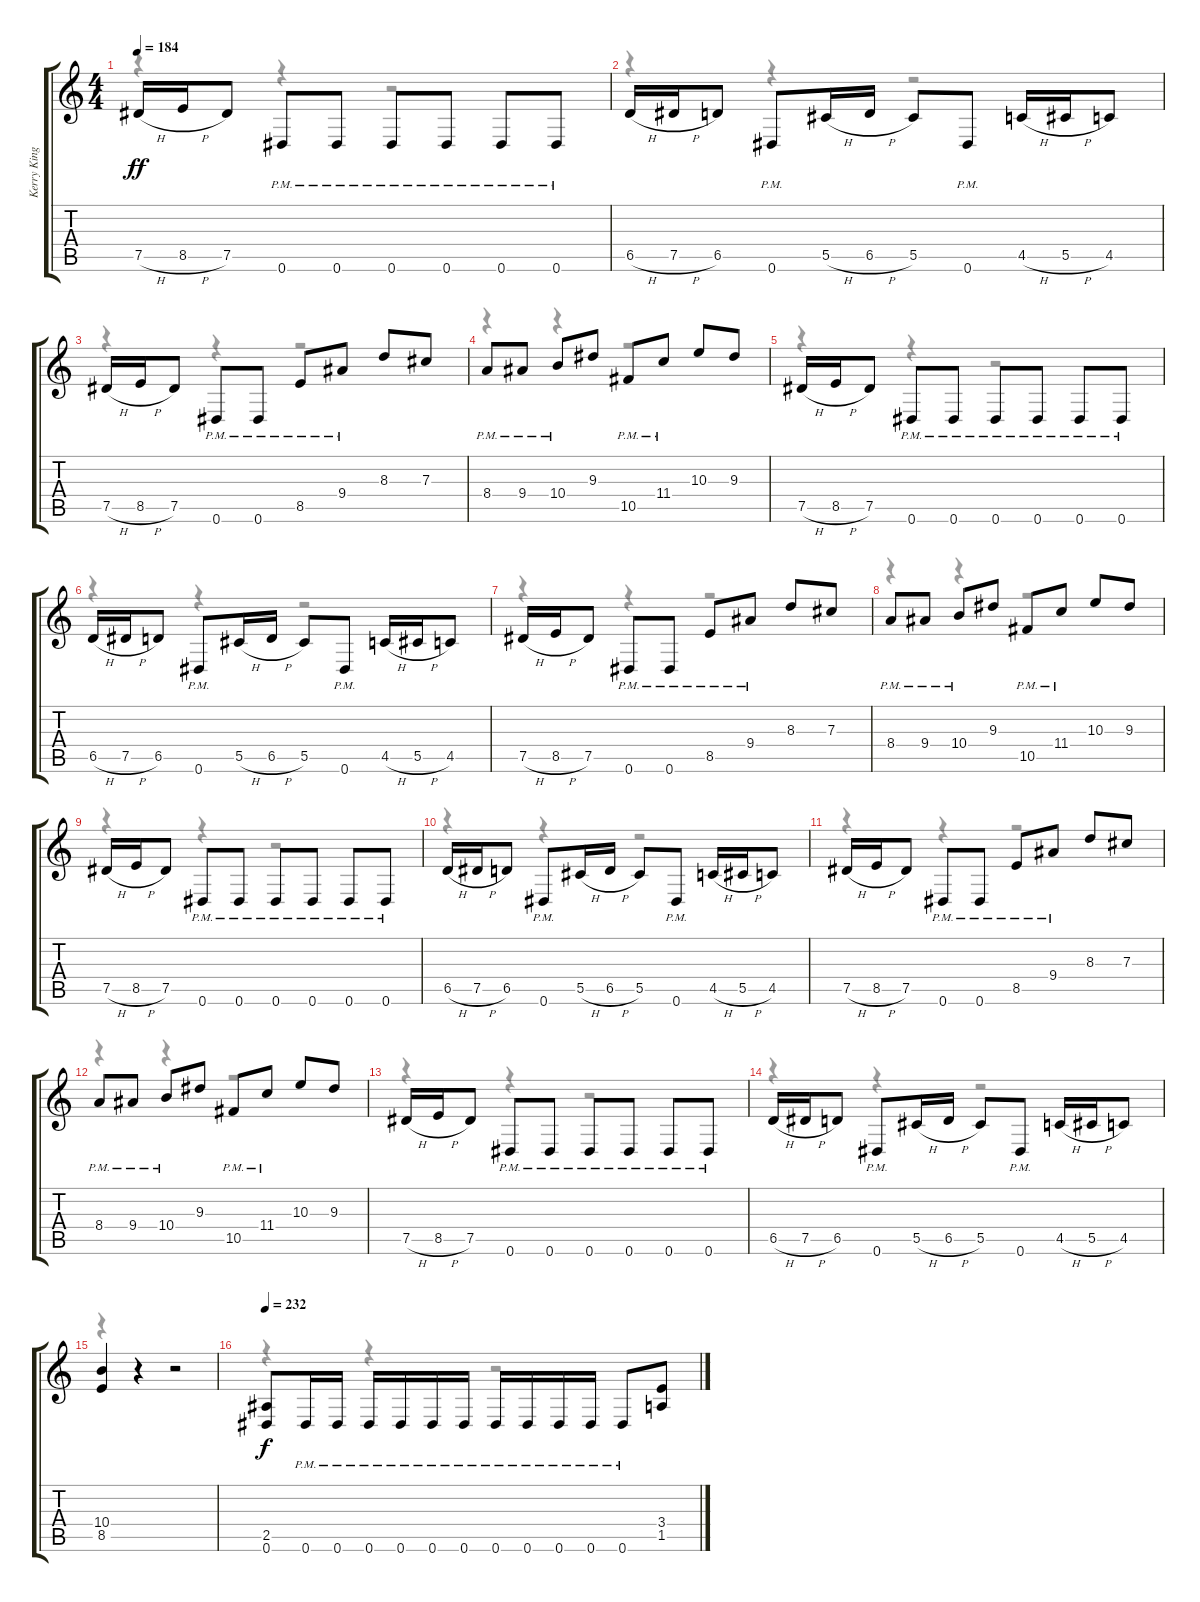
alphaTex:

\track ("Kerry King" "Kerry King") {instrument distortionguitar}
\staff {score tabs}
\tuning (Eb4 Bb3 Gb3 Db3 Ab2 Eb2) {hide}
\voice
\ts (4 4)
\tempo 184
\clef g2
\ks c
7.5{h}.16{dy ff} 8.5{h}.16 7.5.8 0.6{pm}.8 0.6{pm}.8 0.6{pm}.8 0.6{pm}.8 0.6{pm}.8 0.6{pm}.8 |
6.5{h}.16 7.5{h}.16 6.5.8 0.6{pm}.8 5.5{h}.16 6.5{h}.16 5.5.8 0.6{pm}.8 4.5{h}.16 5.5{h}.16 4.5.8 |
7.5{h}.16 8.5{h}.16 7.5.8 0.6{pm}.8 0.6{pm}.8 8.5{pm}.8 9.4{pm}.8 8.3.8 7.3.8 |
8.4{pm}.8 9.4{pm}.8 10.4{pm}.8 9.3.8 10.5{pm}.8 11.4{pm}.8 10.3.8 9.3.8 |
7.5{h}.16 8.5{h}.16 7.5.8 0.6{pm}.8 0.6{pm}.8 0.6{pm}.8 0.6{pm}.8 0.6{pm}.8 0.6{pm}.8 |
6.5{h}.16 7.5{h}.16 6.5.8 0.6{pm}.8 5.5{h}.16 6.5{h}.16 5.5.8 0.6{pm}.8 4.5{h}.16 5.5{h}.16 4.5.8 |
7.5{h}.16 8.5{h}.16 7.5.8 0.6{pm}.8 0.6{pm}.8 8.5{pm}.8 9.4{pm}.8 8.3.8 7.3.8 |
8.4{pm}.8 9.4{pm}.8 10.4{pm}.8 9.3.8 10.5{pm}.8 11.4{pm}.8 10.3.8 9.3.8 |
7.5{h}.16 8.5{h}.16 7.5.8 0.6{pm}.8 0.6{pm}.8 0.6{pm}.8 0.6{pm}.8 0.6{pm}.8 0.6{pm}.8 |
6.5{h}.16 7.5{h}.16 6.5.8 0.6{pm}.8 5.5{h}.16 6.5{h}.16 5.5.8 0.6{pm}.8 4.5{h}.16 5.5{h}.16 4.5.8 |
7.5{h}.16 8.5{h}.16 7.5.8 0.6{pm}.8 0.6{pm}.8 8.5{pm}.8 9.4{pm}.8 8.3.8 7.3.8 |
8.4{pm}.8 9.4{pm}.8 10.4{pm}.8 9.3.8 10.5{pm}.8 11.4{pm}.8 10.3.8 9.3.8 |
7.5{h}.16 8.5{h}.16 7.5.8 0.6{pm}.8 0.6{pm}.8 0.6{pm}.8 0.6{pm}.8 0.6{pm}.8 0.6{pm}.8 |
6.5{h}.16 7.5{h}.16 6.5.8 0.6{pm}.8 5.5{h}.16 6.5{h}.16 5.5.8 0.6{pm}.8 4.5{h}.16 5.5{h}.16 4.5.8 |
(10.4 8.5).4 r.4 r.2 |
\tempo 232
(2.5 0.6).8{dy f} 0.6{pm}.16 0.6{pm}.16 0.6{pm}.16 0.6{pm}.16 0.6{pm}.16 0.6{pm}.16 0.6{pm}.16 0.6{pm}.16 0.6{pm}.16 0.6{pm}.16 0.6{pm}.8 (3.4 1.5).8
\voice
\clef g2
\ottava regular
\simile none
\ks c
r.4{dy f} r.4 r.2 |
r.4 r.4 r.2 |
r.4 r.4 r.2 |
r.4 r.4 r.2 |
r.4 r.4 r.2 |
r.4 r.4 r.2 |
r.4 r.4 r.2 |
r.4 r.4 r.2 |
r.4 r.4 r.2 |
r.4 r.4 r.2 |
r.4 r.4 r.2 |
r.4 r.4 r.2 |
r.4 r.4 r.2 |
r.4 r.4 r.2 |
r.4 r.4 r.2 |
r.4 r.4 r.2
